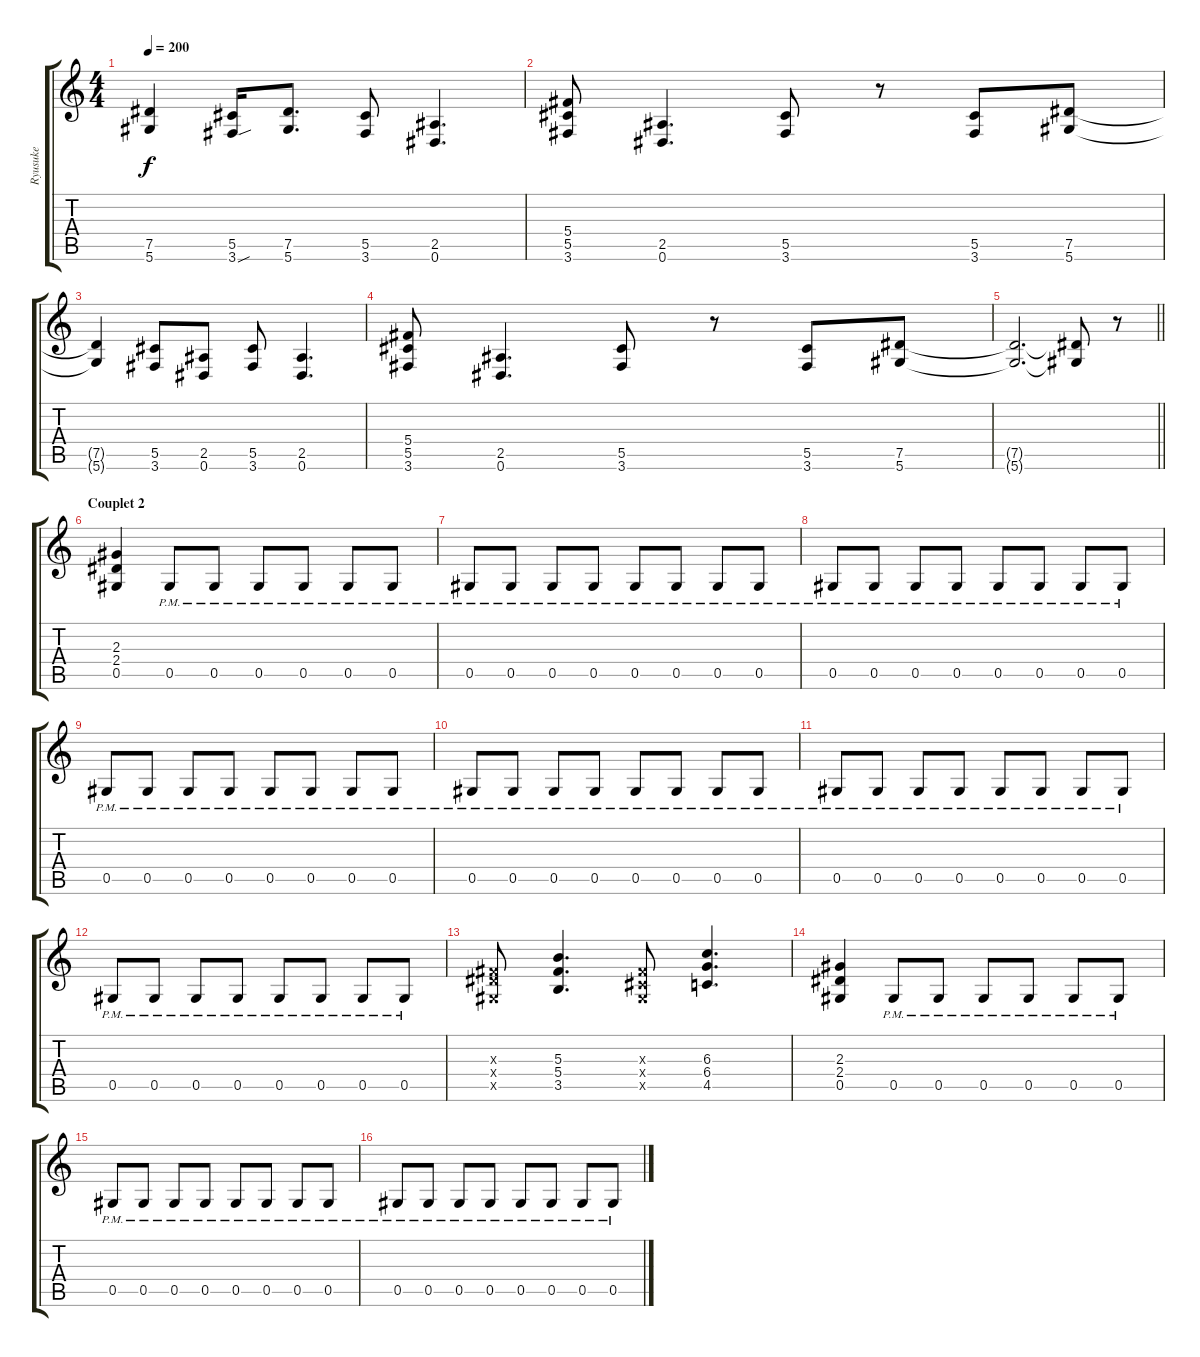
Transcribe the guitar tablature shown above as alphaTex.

\track ("Ryusuke" "Ryusuke") {instrument distortionguitar}
\staff {score tabs}
\tuning (Eb4 Bb3 Gb3 Db3 Ab2 Eb2) {hide}
\ts (4 4)
\tempo 200
\clef g2
\ks c
(7.5{t} 5.6{t}).4{dy f} (5.5 3.6{sou}).16 (7.5 5.6).8{d} (5.5 3.6).8 (2.5 0.6).4{d} |
(5.4 5.5 3.6).8 (2.5 0.6).4{d} (5.5 3.6).8 r.8 (5.5 3.6).8 (7.5 5.6).8 |
(7.5{t} 5.6{t}).4 (5.5 3.6).8 (2.5 0.6).8 (5.5 3.6).8 (2.5 0.6).4{d} |
(5.4 5.5 3.6).8 (2.5 0.6).4{d} (5.5 3.6).8 r.8 (5.5 3.6).8 (7.5 5.6).8 |
\barLineRight lightlight
(7.5{t} 5.6{t}).2{d} (7.5{t} 5.6{t}).8 r.8 |
\section ("" "Couplet 2")
(2.3 2.4 0.5).4 0.5{pm}.8 0.5{pm}.8 0.5{pm}.8 0.5{pm}.8 0.5{pm}.8 0.5{pm}.8 |
0.5{pm}.8 0.5{pm}.8 0.5{pm}.8 0.5{pm}.8 0.5{pm}.8 0.5{pm}.8 0.5{pm}.8 0.5{pm}.8 |
0.5{pm}.8 0.5{pm}.8 0.5{pm}.8 0.5{pm}.8 0.5{pm}.8 0.5{pm}.8 0.5{pm}.8 0.5{pm}.8 |
0.5{pm}.8 0.5{pm}.8 0.5{pm}.8 0.5{pm}.8 0.5{pm}.8 0.5{pm}.8 0.5{pm}.8 0.5{pm}.8 |
0.5{pm}.8 0.5{pm}.8 0.5{pm}.8 0.5{pm}.8 0.5{pm}.8 0.5{pm}.8 0.5{pm}.8 0.5{pm}.8 |
0.5{pm}.8 0.5{pm}.8 0.5{pm}.8 0.5{pm}.8 0.5{pm}.8 0.5{pm}.8 0.5{pm}.8 0.5{pm}.8 |
0.5{pm}.8 0.5{pm}.8 0.5{pm}.8 0.5{pm}.8 0.5{pm}.8 0.5{pm}.8 0.5{pm}.8 0.5{pm}.8 |
(0.3{x} 2.4{x} 0.5{x}).8 (5.3 5.4 3.5).4{d} (0.3{x} 0.4{x} 0.5{x}).8 (6.3 6.4 4.5).4{d} |
(2.3 2.4 0.5).4 0.5{pm}.8 0.5{pm}.8 0.5{pm}.8 0.5{pm}.8 0.5{pm}.8 0.5{pm}.8 |
0.5{pm}.8 0.5{pm}.8 0.5{pm}.8 0.5{pm}.8 0.5{pm}.8 0.5{pm}.8 0.5{pm}.8 0.5{pm}.8 |
0.5{pm}.8 0.5{pm}.8 0.5{pm}.8 0.5{pm}.8 0.5{pm}.8 0.5{pm}.8 0.5{pm}.8 0.5{pm}.8
